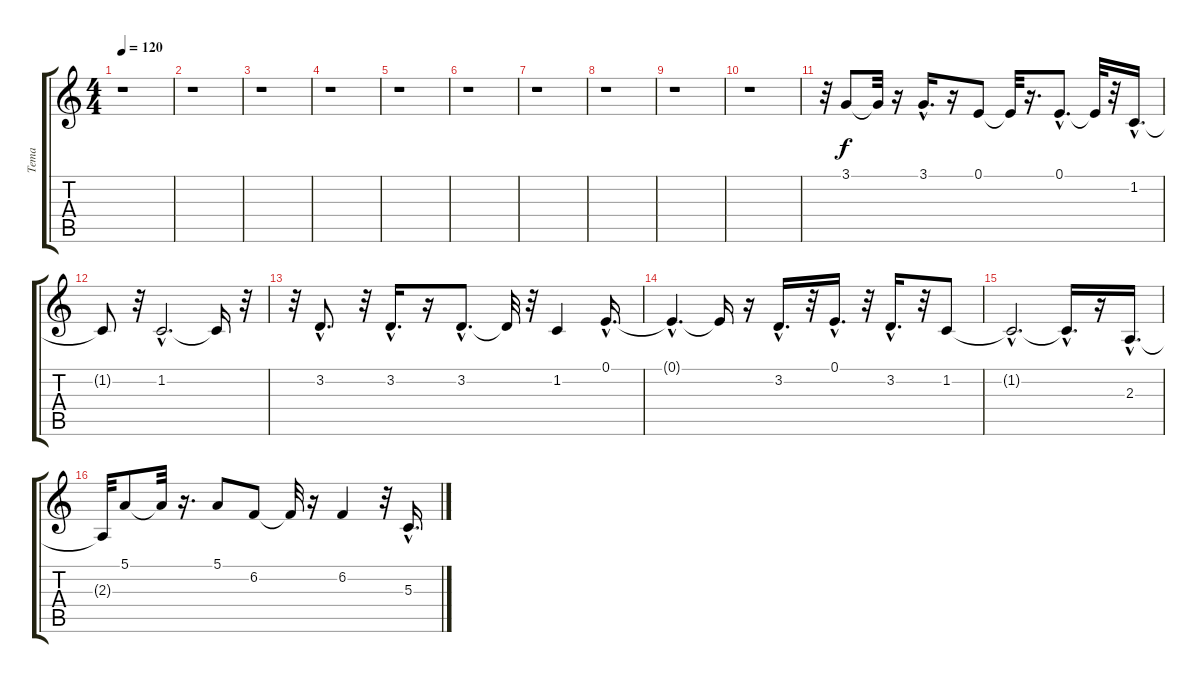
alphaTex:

\track ("Tema" "Tema") {instrument voiceoohs}
\staff {score tabs}
\tuning (E4 B3 G3 D3 A2 E2) {hide}
\ts (4 4)
\tempo 120
\clef g2
\ks c
r.1{dy f instrument voiceoohs} |
r.1 |
r.1 |
r.1 |
r.1 |
r.1 |
r.1 |
r.1 |
r.1 |
r.1 |
r.32 3.1.8 3.1{t}.32 r.16 3.1{hac}.16{d} r.16 0.1.8 0.1{t}.32 r.16{d} 0.1{hac}.8{d} 0.1{t}.32 r.32 1.2{hac}.16{d} |
1.2{t}.8 r.32 1.2{hac}.2{d} 1.2{t}.16 r.32 |
r.32 3.2{hac}.8{d} r.32 3.2{hac}.16{d} r.16 3.2{hac}.8{d} 3.2{t}.32 r.32 1.2.4 0.1{hac}.16{d} |
0.1{hac t}.4{d} 0.1{t}.16 r.16 3.2{hac}.16{d} r.32 0.1{hac}.16{d} r.32 3.2{hac}.16{d} r.32 1.2.8 |
1.2{hac t}.2{d} 1.2{hac t}.16{d} r.16 2.3{hac}.16{d} |
2.3{t}.32 5.1.8 5.1{t}.32 r.16{d} 5.1.8 6.2.8 6.2{t}.32 r.16 6.2.4 r.32 5.3{hac}.16{d}
